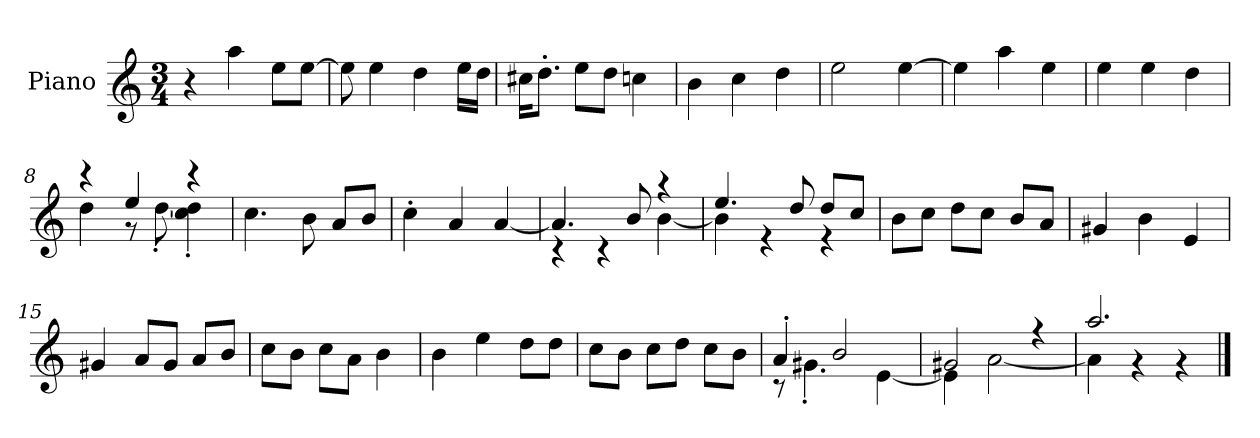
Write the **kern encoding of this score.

**kern
*part1
*staff1
*I"Piano
*I'P-no
*clefG2
*k[]
*M3/4
*MM178
=1
4r
4aa\
8ee\L
[8ee\J
=2
8ee\]
4ee\
4dd\
16ee\LL
16dd\JJ
=3
16cc#X\KL
8.dd'\J
8ee\L
8dd\J
4ccn\
=4
4b\
4cc\
4dd\
=5
2ee\
[4ee\
=6
4ee\]
4aa\
4ee\
=7
4ee\
4ee\
4dd\
=8
*^
4r	4dd\
4ee/	8r
.	[8dd'\
4r	4cc\' 4dd\]'
*v	*v
=9
4.cc\
8b\
8a/L
8b/J
!!LO:LB:g=z
=10
4cc'\
4a/
[4a/
=11
*^
4.a/]	4r
.	4r
8b/	.
4r	[4b\
=12	=12
4.ee/	4b\]
.	4r
8dd/	.
8dd/L	4r
8cc/J	.
*v	*v
=13
8b\L
8cc\J
8dd\L
8cc\J
8b/L
8a/J
=14
4g#X/
4b\
4e/
=15
4g#X/
8a/L
8g#/J
8a/L
8b/J
=16
8cc\L
8b\J
8cc\L
8a\J
4b\
=17
4b\
4ee\
8dd\L
8dd\J
!!LO:LB:g=z
=18
8cc\L
8b\J
8cc\L
8dd\J
8cc\L
8b\J
=19
*^
4a'/	8r
.	4.g#X'\
2b/	.
.	[4e\
=20	=20
2g#X/	4e\]
.	[2a\
4r	.
=21	=21
2.aa/	4a\]
.	4r
.	4r
*v	*v
==
*-
